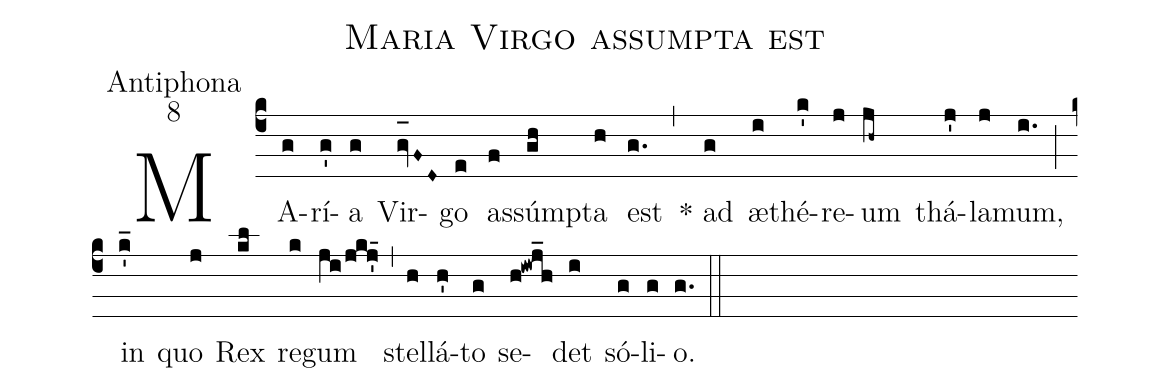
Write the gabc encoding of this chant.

name:Maria Virgo assumpta est;
office-part:Antiphona;
mode:8;
%%
(c4) MA(g)rí(g')a(g) Vir(gv_[oh:h]F~D~)go(e) as(f)súm(gh)pta(h) est(g.) (,) * ad(g) æ(i)thé(k')re(j)um(jh~) thá(j')la(j)mum,(i.) (;) in(k'_) quo(j) Rex(kl) re(k)gum(ji/jkj'_15) (,) stel(h)lá(h')to(g) se(h!iwj_h)det(i) só(g)li(g)o.(g.) (::)
